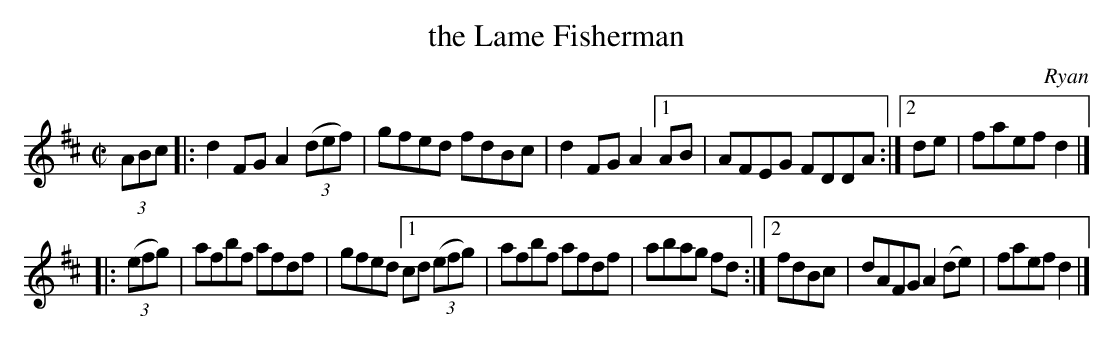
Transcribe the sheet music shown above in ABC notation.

X:1
T: the Lame Fisherman
O: Ryan
M: C|
L: 1/8
K: D
(3ABc |: d2FG A2(3(def) | gfed fdBc | d2FG A2 [1 AB | AFEG FDDA :|[2 de | faef d2 |]
|: (3(efg) | afbf afdf | gfed [1 cd (3(efg) | afbf afdf | abag fd :|[2 fdBc | dAFG A2(de) | faef d2 |]
